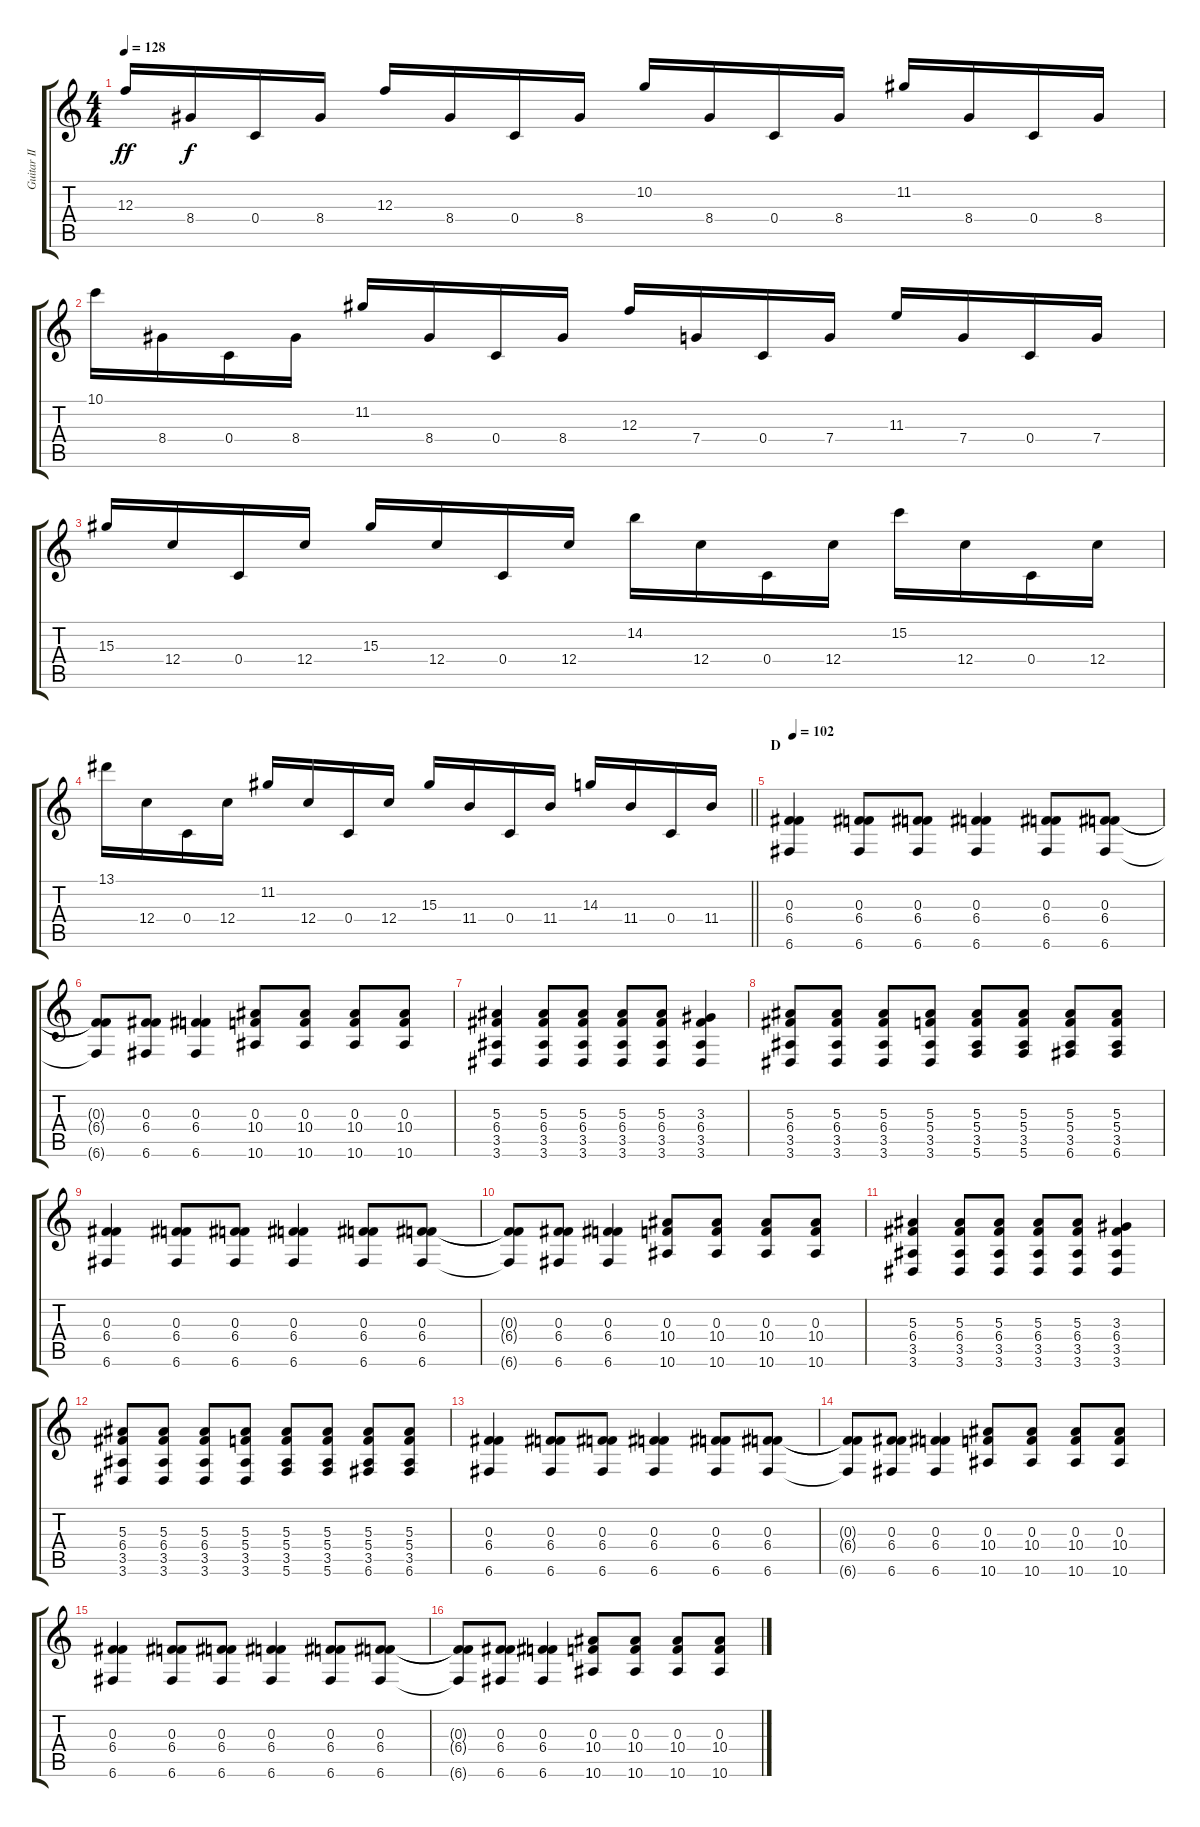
\track ("Guitar II" "Guitar II") {instrument distortionguitar}
\staff {score tabs}
\tuning (D4 A3 F3 C3 G2 C2) {hide}
\ts (4 4)
\tempo 128
\clef g2
\ks c
12.3.16{dy ff} 8.4.16{dy f} 0.4.16 8.4.16 12.3.16 8.4.16 0.4.16 8.4.16 10.2.16 8.4.16 0.4.16 8.4.16 11.2.16 8.4.16 0.4.16 8.4.16 |
10.1.16 8.4.16 0.4.16 8.4.16 11.2.16 8.4.16 0.4.16 8.4.16 12.3.16 7.4.16 0.4.16 7.4.16 11.3.16 7.4.16 0.4.16 7.4.16 |
15.3.16 12.4.16 0.4.16 12.4.16 15.3.16 12.4.16 0.4.16 12.4.16 14.2.16 12.4.16 0.4.16 12.4.16 15.2.16 12.4.16 0.4.16 12.4.16 |
\barLineRight lightlight
13.1.16 12.4.16 0.4.16 12.4.16 11.2.16 12.4.16 0.4.16 12.4.16 15.3.16 11.4.16 0.4.16 11.4.16 14.3.16 11.4.16 0.4.16 11.4.16 |
\section ("" "D")
\tempo 102
(0.3 6.4 6.6).4 (0.3 6.4 6.6).8 (0.3 6.4 6.6).8 (0.3 6.4 6.6).4 (0.3 6.4 6.6).8 (0.3 6.4 6.6).8 |
(0.3{t} 6.4{t} 6.6{t}).8 (0.3 6.4 6.6).8 (0.3 6.4 6.6).4 (0.3 10.4 10.6).8 (0.3 10.4 10.6).8 (0.3 10.4 10.6).8 (0.3 10.4 10.6).8 |
(5.3 6.4 3.5 3.6).4 (5.3 6.4 3.5 3.6).8 (5.3 6.4 3.5 3.6).8 (5.3 6.4 3.5 3.6).8 (5.3 6.4 3.5 3.6).8 (3.3 6.4 3.5 3.6).4 |
(5.3 6.4 3.5 3.6).8 (5.3 6.4 3.5 3.6).8 (5.3 6.4 3.5 3.6).8 (5.3 5.4 3.5 3.6).8 (5.3 5.4 3.5 5.6).8 (5.3 5.4 3.5 5.6).8 (5.3 5.4 3.5 6.6).8 (5.3 5.4 3.5 6.6).8 |
(0.3 6.4 6.6).4 (0.3 6.4 6.6).8 (0.3 6.4 6.6).8 (0.3 6.4 6.6).4 (0.3 6.4 6.6).8 (0.3 6.4 6.6).8 |
(0.3{t} 6.4{t} 6.6{t}).8 (0.3 6.4 6.6).8 (0.3 6.4 6.6).4 (0.3 10.4 10.6).8 (0.3 10.4 10.6).8 (0.3 10.4 10.6).8 (0.3 10.4 10.6).8 |
(5.3 6.4 3.5 3.6).4 (5.3 6.4 3.5 3.6).8 (5.3 6.4 3.5 3.6).8 (5.3 6.4 3.5 3.6).8 (5.3 6.4 3.5 3.6).8 (3.3 6.4 3.5 3.6).4 |
(5.3 6.4 3.5 3.6).8 (5.3 6.4 3.5 3.6).8 (5.3 6.4 3.5 3.6).8 (5.3 5.4 3.5 3.6).8 (5.3 5.4 3.5 5.6).8 (5.3 5.4 3.5 5.6).8 (5.3 5.4 3.5 6.6).8 (5.3 5.4 3.5 6.6).8 |
(0.3 6.4 6.6).4 (0.3 6.4 6.6).8 (0.3 6.4 6.6).8 (0.3 6.4 6.6).4 (0.3 6.4 6.6).8 (0.3 6.4 6.6).8 |
(0.3{t} 6.4{t} 6.6{t}).8 (0.3 6.4 6.6).8 (0.3 6.4 6.6).4 (0.3 10.4 10.6).8 (0.3 10.4 10.6).8 (0.3 10.4 10.6).8 (0.3 10.4 10.6).8 |
(0.3 6.4 6.6).4 (0.3 6.4 6.6).8 (0.3 6.4 6.6).8 (0.3 6.4 6.6).4 (0.3 6.4 6.6).8 (0.3 6.4 6.6).8 |
(0.3{t} 6.4{t} 6.6{t}).8 (0.3 6.4 6.6).8 (0.3 6.4 6.6).4 (0.3 10.4 10.6).8 (0.3 10.4 10.6).8 (0.3 10.4 10.6).8 (0.3 10.4 10.6).8
